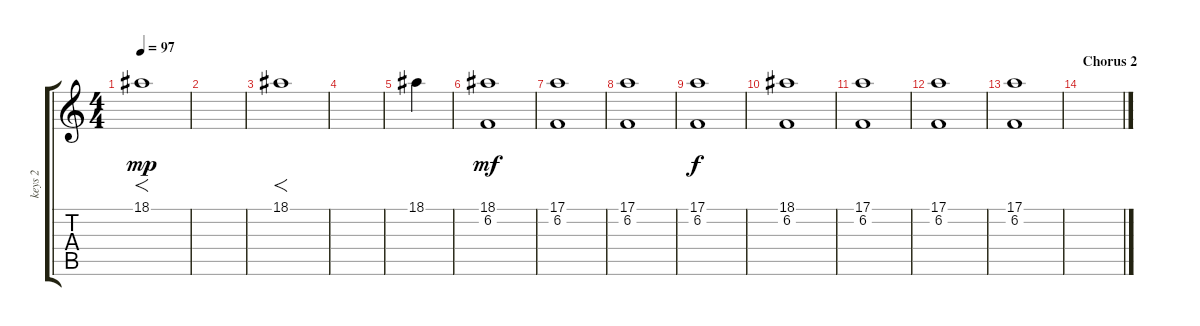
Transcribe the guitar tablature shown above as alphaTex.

\track ("keys 2" "keys 2") {instrument pad2warm}
\staff {score tabs}
\tuning (E4 B3 G3 D3 A2 E2) {hide}
\ts (4 4)
\tempo 97
\clef g2
\ks c
18.1.1{f dy mp} |
|
18.1.1{f} |
|
18.1.4 |
(18.1 6.2).1{dy mf} |
(17.1 6.2).1 |
(17.1 6.2).1 |
(17.1 6.2).1{dy f} |
(18.1 6.2).1 |
(17.1 6.2).1 |
(17.1 6.2).1 |
(17.1 6.2).1 |
\section ("" "Chorus 2")
